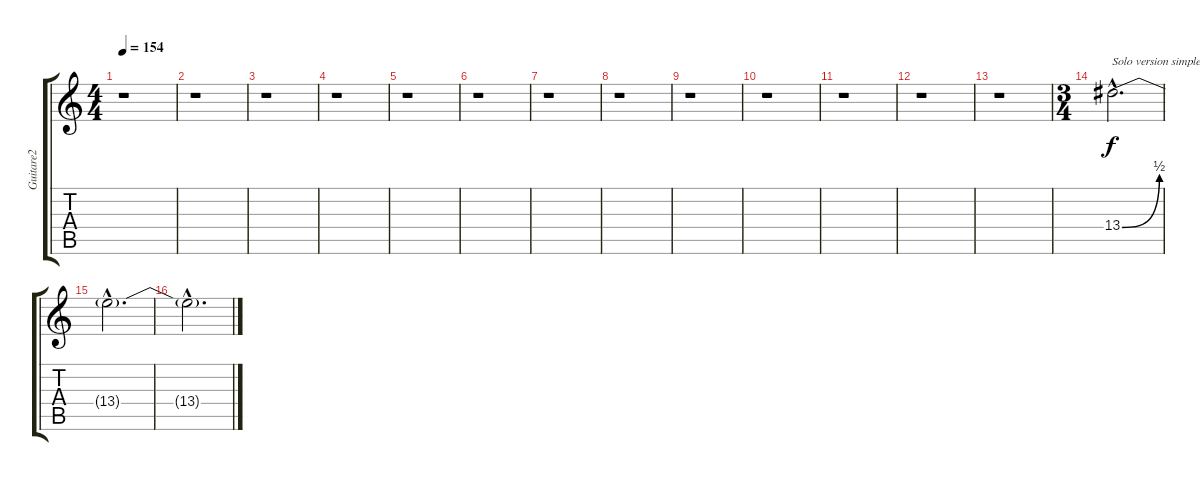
\track ("Guitare2" "Guitare2") {instrument overdrivenguitar}
\staff {score tabs}
\tuning (E4 B3 G3 D3 A2 E2) {hide}
\ts (4 4)
\tempo 154
\clef g2
\ks c
r.1{dy f} |
r.1 |
r.1 |
r.1 |
r.1 |
r.1 |
r.1 |
r.1 |
r.1 |
r.1 |
r.1 |
r.1 |
r.1 |
\ts (3 4)
13.4{be (bend 0 0 60 2) hac}.2{d txt "Solo version simple (live)" volume 0} |
13.4{hac t}.2{d} |
13.4{hac t}.2{d}
